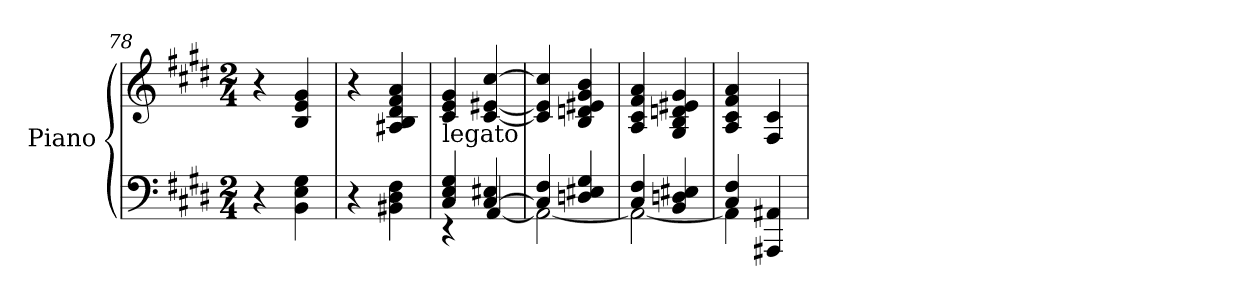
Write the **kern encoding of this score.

**kern	**kern
*part1	*part1
*staff2	*staff1
*I"Piano	*
*I'Pno.	*
*clefF4	*clefG2
*k[f#c#g#d#]	*k[f#c#g#d#]
*E:	*E:
*M2/4	*M2/4
=78	=78
4r	4r
4BB\ 4E\ 4G#\	4B/ 4e/ 4g#/
=79	=79
4r	4r
4BB#X\ 4D#\ 4F#\	4A#X/ 4B/ 4d#/ 4f#/ 4a/
=80	=80
*^	*
!	!	!LO:TX:b:t=legato
4C#/ 4E/ 4G#/	4r	4c#/ 4e/ 4g#/
[4C#/ 4E#X/	[4AA/	[4c#/ [4e#X/ [4cc#/
=81	=81	=81
4C#/] 4F#/	2AA\_	4c#/] 4e#/] 4cc#/]
4Dn/ 4E#X/ 4G#/	.	4B/ 4dn/ 4e#X/ 4g#/ 4b/
=82	=82	=82
4C#/ 4F#/	2AA\_	4A/ 4c#/ 4f#/ 4a/
4BB/ 4Dn/ 4E#X/	.	4G#/ 4B/ 4dn/ 4e#X/ 4g#/
!!LO:PB:g=z
=83	=83	=83
4C#/ 4F#/	4AA\]	4A/ 4c#/ 4f#/ 4a/
4AAA#X/ 4AA#X/	4ryy	4F#/ 4c#/
*v	*v	*
=	=
*-	*-
